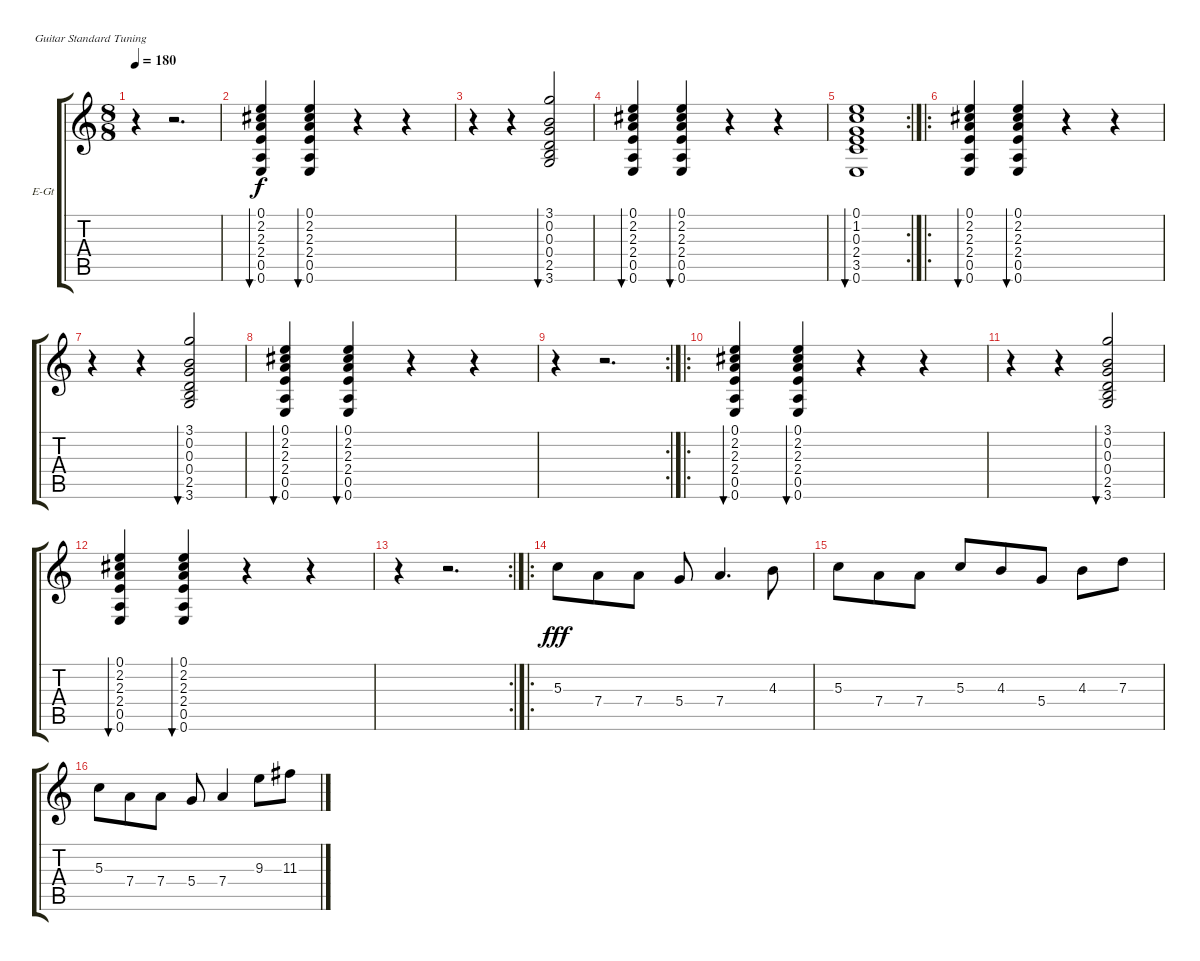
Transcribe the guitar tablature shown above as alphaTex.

\bracketExtendMode groupsimilarinstruments
\firstSystemTrackNameOrientation horizontal
\otherSystemsTrackNameOrientation horizontal
\track ("Pista 7" "E-Gt") {instrument electricguitarclean}
\staff {score tabs}
\tuning (E4 B3 G3 D3 A2 E2)
\ts (8 8)
\tempo 180
\clef g2
\ks c
r.4{dy f} r.2{d} |
(0.1 2.2 2.3 2.4 0.5 0.6).4{bu 30} (0.1 2.2 2.3 2.4 0.5 0.6).4{bu 30} r.4 r.4 |
r.4 r.4 (3.1 0.2 0.3 0.4 2.5 3.6).2{bu 30} |
(0.1 2.2 2.3 2.4 0.5 0.6).4{bu 30} (0.1 2.2 2.3 2.4 0.5 0.6).4{bu 30} r.4 r.4 |
\rc 2
(0.1 1.2 0.3 2.4 3.5 0.6).1{bu 30} |
\ro
(0.1 2.2 2.3 2.4 0.5 0.6).4{bu 30} (0.1 2.2 2.3 2.4 0.5 0.6).4{bu 30} r.4 r.4 |
r.4 r.4 (3.1 0.2 0.3 0.4 2.5 3.6).2{bu 30} |
(0.1 2.2 2.3 2.4 0.5 0.6).4{bu 30} (0.1 2.2 2.3 2.4 0.5 0.6).4{bu 30} r.4 r.4 |
\rc 2
r.4 r.2{d} |
\ro
(0.1 2.2 2.3 2.4 0.5 0.6).4{bu 30} (0.1 2.2 2.3 2.4 0.5 0.6).4{bu 30} r.4 r.4 |
r.4 r.4 (3.1 0.2 0.3 0.4 2.5 3.6).2{bu 30} |
(0.1 2.2 2.3 2.4 0.5 0.6).4{bu 30} (0.1 2.2 2.3 2.4 0.5 0.6).4{bu 30} r.4 r.4 |
\rc 2
r.4 r.2{d} |
\ro
5.3.8{dy fff} 7.4.8 7.4.8 5.4.8 7.4.4{d} 4.3.8 |
5.3.8 7.4.8 7.4.8 5.3.8 4.3.8 5.4.8 4.3.8 7.3.8 |
5.3.8 7.4.8 7.4.8 5.4.8 7.4.4 9.3.8 11.3.8
